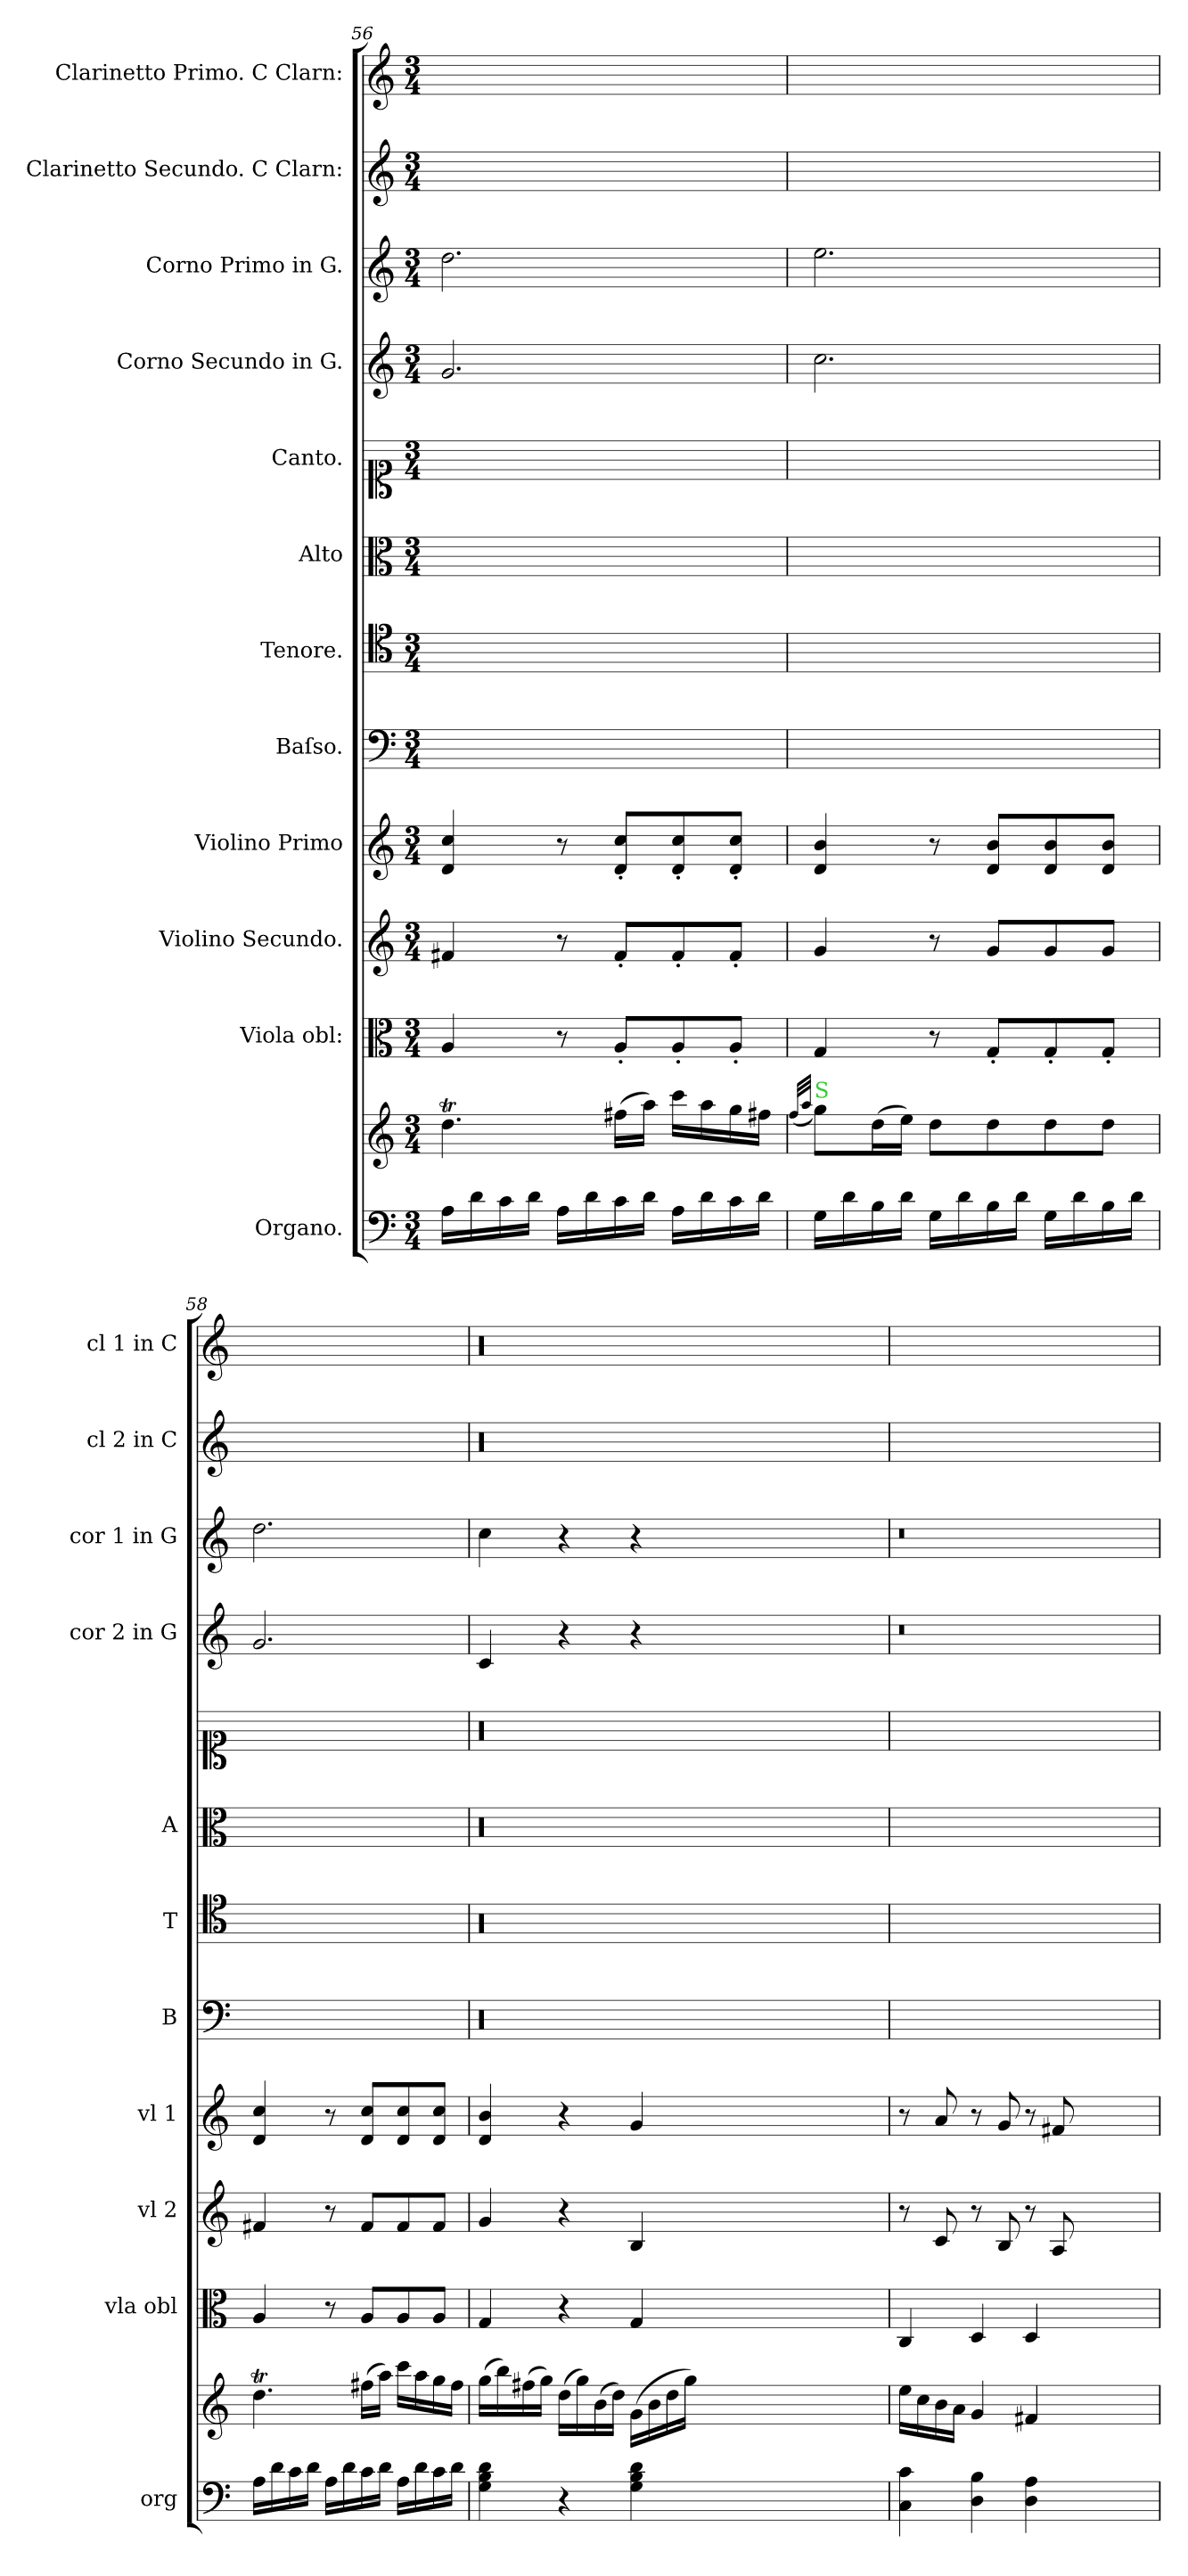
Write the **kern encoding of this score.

**kern	**kern	**kern	**kern	**kern	**kern	**kern	**kern	**kern	**kern	**kern	**kern	**kern
*part12	*part12	*part11	*part10	*part9	*part8	*part7	*part6	*part5	*part4	*part3	*part2	*part1
*staff13	*staff12	*staff11	*staff10	*staff9	*staff8	*staff7	*staff6	*staff5	*staff4	*staff3	*staff2	*staff1
*I"Organo.	*	*I"Viola obl:	*I"Violino Secundo.	*I"Violino Primo	*I"Baſso.	*I"Tenore.	*I"Alto	*I"Canto.	*I"Corno Secundo in G.	*I"Corno Primo in G.	*I"Clarinetto Secundo. C Clarn:	*I"Clarinetto Primo. C Clarn:
*I'org	*	*I'vla obl	*I'vl 2	*I'vl 1	*I'B	*I'T	*I'A	*	*I'cor 2 in G	*I'cor 1 in G	*I'cl 2 in C	*I'cl 1 in C
*clefF4	*clefG2	*clefC3	*clefG2	*clefG2	*clefF4	*clefC4	*clefC3	*clefC1	*clefG2	*clefG2	*clefG2	*clefG2
*	*	*	*	*	*	*	*	*	*ITrd-4c-7	*ITrd-4c-7	*	*
*k[]	*k[]	*k[]	*k[]	*k[]	*k[]	*k[]	*k[]	*k[]	*	*	*k[]	*k[]
*C:	*C:	*C:	*C:	*C:	*C:	*C:	*C:	*C:	*	*	*C:	*C:
*M3/4	*M3/4	*M3/4	*M3/4	*M3/4	*M3/4	*M3/4	*M3/4	*M3/4	*M3/4	*M3/4	*M3/4	*M3/4
=56	=56	=56	=56	=56	=56	=56	=56	=56	=56	=56	=56	=56
16A\LL	4.ddT\	4A/	4f#X/	4d/ 4cc/	2.ryy	2.ryy	2.ryy	2.ryy	2.dd/	2.aa\	2.ryy	2.ryy
16d\	.	.	.	.	.	.	.	.	.	.	.	.
16c\	.	.	.	.	.	.	.	.	.	.	.	.
16d\JJ	.	.	.	.	.	.	.	.	.	.	.	.
16A\LL	.	8r	8r	8r	.	.	.	.	.	.	.	.
16d\	.	.	.	.	.	.	.	.	.	.	.	.
16c\	(16ff#X\LL	8A'/L	8f#'/L	8d'/ 8cc'/L	.	.	.	.	.	.	.	.
16d\JJ	16aa\JJ)	.	.	.	.	.	.	.	.	.	.	.
16A\LL	16ccc\LL	8A'/	8f#'/	8d'/ 8cc'/	.	.	.	.	.	.	.	.
16d\	16aa\	.	.	.	.	.	.	.	.	.	.	.
16c\	16gg\	8A'/J	8f#'/J	8d'/ 8cc'/J	.	.	.	.	.	.	.	.
16d\JJ	16ff#X\JJ	.	.	.	.	.	.	.	.	.	.	.
=57	=57	=57	=57	=57	=57	=57	=57	=57	=57	=57	=57	=57
.	(32qqff/LLL	.	.	.	.	.	.	.	.	.	.	.
.	32qqaa/JJJ	.	.	.	.	.	.	.	.	.	.	.
!	!LO:TX:a:color=limegreen:t=S	!	!	!	!	!	!	!	!	!	!	!
16G\LL	8gg\L)	4G/	4g/	4d/ 4b/	2.ryy	2.ryy	2.ryy	2.ryy	2.gg\	2.bb\	2.ryy	2.ryy
16d\	.	.	.	.	.	.	.	.	.	.	.	.
16B\	(16dd\L	.	.	.	.	.	.	.	.	.	.	.
16d\JJ	16ee\JJ)	.	.	.	.	.	.	.	.	.	.	.
16G\LL	8dd\L	8r	8r	8r	.	.	.	.	.	.	.	.
16d\	.	.	.	.	.	.	.	.	.	.	.	.
16B\	8dd\	8G'/L	8g/L	8d/ 8b/L	.	.	.	.	.	.	.	.
16d\JJ	.	.	.	.	.	.	.	.	.	.	.	.
16G\LL	8dd\	8G'/	8g/	8d/ 8b/	.	.	.	.	.	.	.	.
16d\	.	.	.	.	.	.	.	.	.	.	.	.
16B\	8dd\J	8G'/J	8g/J	8d/ 8b/J	.	.	.	.	.	.	.	.
16d\JJ	.	.	.	.	.	.	.	.	.	.	.	.
=58	=58	=58	=58	=58	=58	=58	=58	=58	=58	=58	=58	=58
16A\LL	4.ddT\	4A/	4f#X/	4d/ 4cc/	2.ryy	2.ryy	2.ryy	2.ryy	2.dd/	2.aa\	2.ryy	2.ryy
16d\	.	.	.	.	.	.	.	.	.	.	.	.
16c\	.	.	.	.	.	.	.	.	.	.	.	.
16d\JJ	.	.	.	.	.	.	.	.	.	.	.	.
16A\LL	.	8r	8r	8r	.	.	.	.	.	.	.	.
16d\	.	.	.	.	.	.	.	.	.	.	.	.
16c\	(16ff#X\LL	8A/L	8f#/L	8d/ 8cc/L	.	.	.	.	.	.	.	.
16d\JJ	16aa\JJ)	.	.	.	.	.	.	.	.	.	.	.
16A\LL	16ccc\LL	8A/	8f#/	8d/ 8cc/	.	.	.	.	.	.	.	.
16d\	16aa\	.	.	.	.	.	.	.	.	.	.	.
16c\	16gg\	8A/J	8f#/J	8d/ 8cc/J	.	.	.	.	.	.	.	.
16d\JJ	16ff#\JJ	.	.	.	.	.	.	.	.	.	.	.
=59	=59	=59	=59	=59	=59	=59	=59	=59	=59	=59	=59	=59
!	!	!	!	!	!LO:N:vis=00	!LO:N:vis=00	!LO:N:vis=00	!LO:N:vis=00	!	!	!LO:N:vis=00	!LO:N:vis=00
4G\ 4B\ 4d\	(16gg\LL	4G/	4g/	4d/ 4b/	0.r	0.r	0.r	0.r	4g/	4gg\	0.r	0.r
.	16bb\)	.	.	.	.	.	.	.	.	.	.	.
.	(16ff#X\	.	.	.	.	.	.	.	.	.	.	.
.	16gg\JJ)	.	.	.	.	.	.	.	.	.	.	.
4r	(16dd\LL	4r	4r	4r	.	.	.	.	4r	4r	.	.
.	16gg\)	.	.	.	.	.	.	.	.	.	.	.
.	(16b\	.	.	.	.	.	.	.	.	.	.	.
.	16dd\JJ)	.	.	.	.	.	.	.	.	.	.	.
4G\ 4B\ 4d\	(16g\LL	4G/	4B/	4g/	.	.	.	.	4r	4r	.	.
.	16b\	.	.	.	.	.	.	.	.	.	.	.
.	16dd\	.	.	.	.	.	.	.	.	.	.	.
.	16gg\JJ)	.	.	.	.	.	.	.	.	.	.	.
0ryy	0ryy	0ryy	0ryy	0ryy	.	.	.	.	0ryy	0ryy	.	.
4ryy	4ryy	4ryy	4ryy	4ryy	.	.	.	.	4ryy	4ryy	.	.
=60	=60	=60	=60	=60	=60	=60	=60	=60	=60	=60	=60	=60
!	!	!	!	!	!	!	!	!	!LO:N:vis=0	!LO:N:vis=0	!	!
4C\ 4c\	16ee\LL	4C/	8r	8r	1.ryy	1.ryy	1.ryy	1.ryy	1.r	1.r	1.ryy	1.ryy
.	16cc\	.	.	.	.	.	.	.	.	.	.	.
.	16b\	.	8c/	8a/	.	.	.	.	.	.	.	.
.	16a\JJ	.	.	.	.	.	.	.	.	.	.	.
4D\ 4B\	4g/	4D/	8r	8r	.	.	.	.	.	.	.	.
.	.	.	8B/	8g/	.	.	.	.	.	.	.	.
4D\ 4A\	4f#X/	4D/	8r	8r	.	.	.	.	.	.	.	.
.	.	.	8A/	8f#X/	.	.	.	.	.	.	.	.
2.ryy	2.ryy	2.ryy	2.ryy	2.ryy	.	.	.	.	.	.	.	.
=	=	=	=	=	=	=	=	=	=	=	=	=
*-	*-	*-	*-	*-	*-	*-	*-	*-	*-	*-	*-	*-
